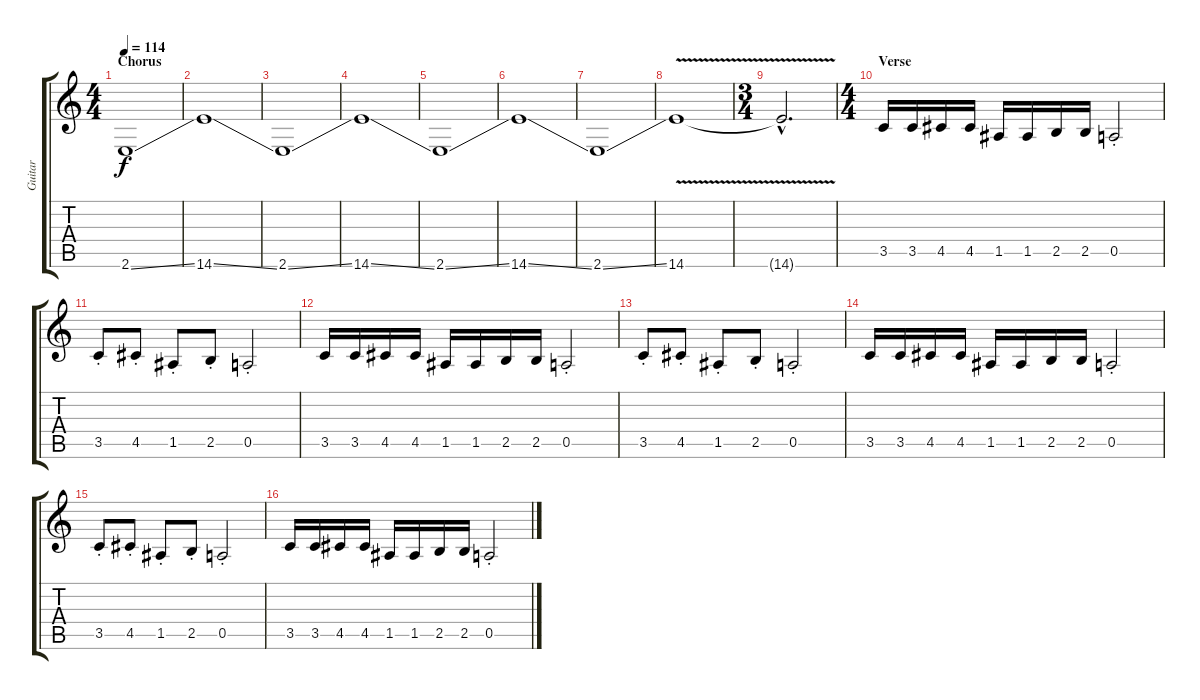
\track ("Guitar" "Guitar") {instrument overdrivenguitar}
\staff {score tabs}
\tuning (E4 B3 G3 D3 A2 D2) {hide}
\ts (4 4)
\section ("" "Chorus")
\tempo 114
\clef g2
\ks c
2.6{ss}.1{dy f} |
14.6{ss}.1 |
2.6{ss}.1 |
14.6{ss}.1 |
2.6{ss}.1 |
14.6{ss}.1 |
2.6{ss}.1 |
14.6{v}.1 |
\ts (3 4)
14.6{hac t}.2{d} |
\ts (4 4)
\section ("" "Verse")
3.5.16 3.5.16 4.5.16 4.5.16 1.5.16 1.5.16 2.5.16 2.5.16 0.5{st}.2 |
3.5{st}.8 4.5{st}.8 1.5{st}.8 2.5{st}.8 0.5{st}.2 |
3.5.16 3.5.16 4.5.16 4.5.16 1.5.16 1.5.16 2.5.16 2.5.16 0.5{st}.2 |
3.5{st}.8 4.5{st}.8 1.5{st}.8 2.5{st}.8 0.5{st}.2 |
3.5.16 3.5.16 4.5.16 4.5.16 1.5.16 1.5.16 2.5.16 2.5.16 0.5{st}.2 |
3.5{st}.8 4.5{st}.8 1.5{st}.8 2.5{st}.8 0.5{st}.2 |
3.5.16 3.5.16 4.5.16 4.5.16 1.5.16 1.5.16 2.5.16 2.5.16 0.5{st}.2
